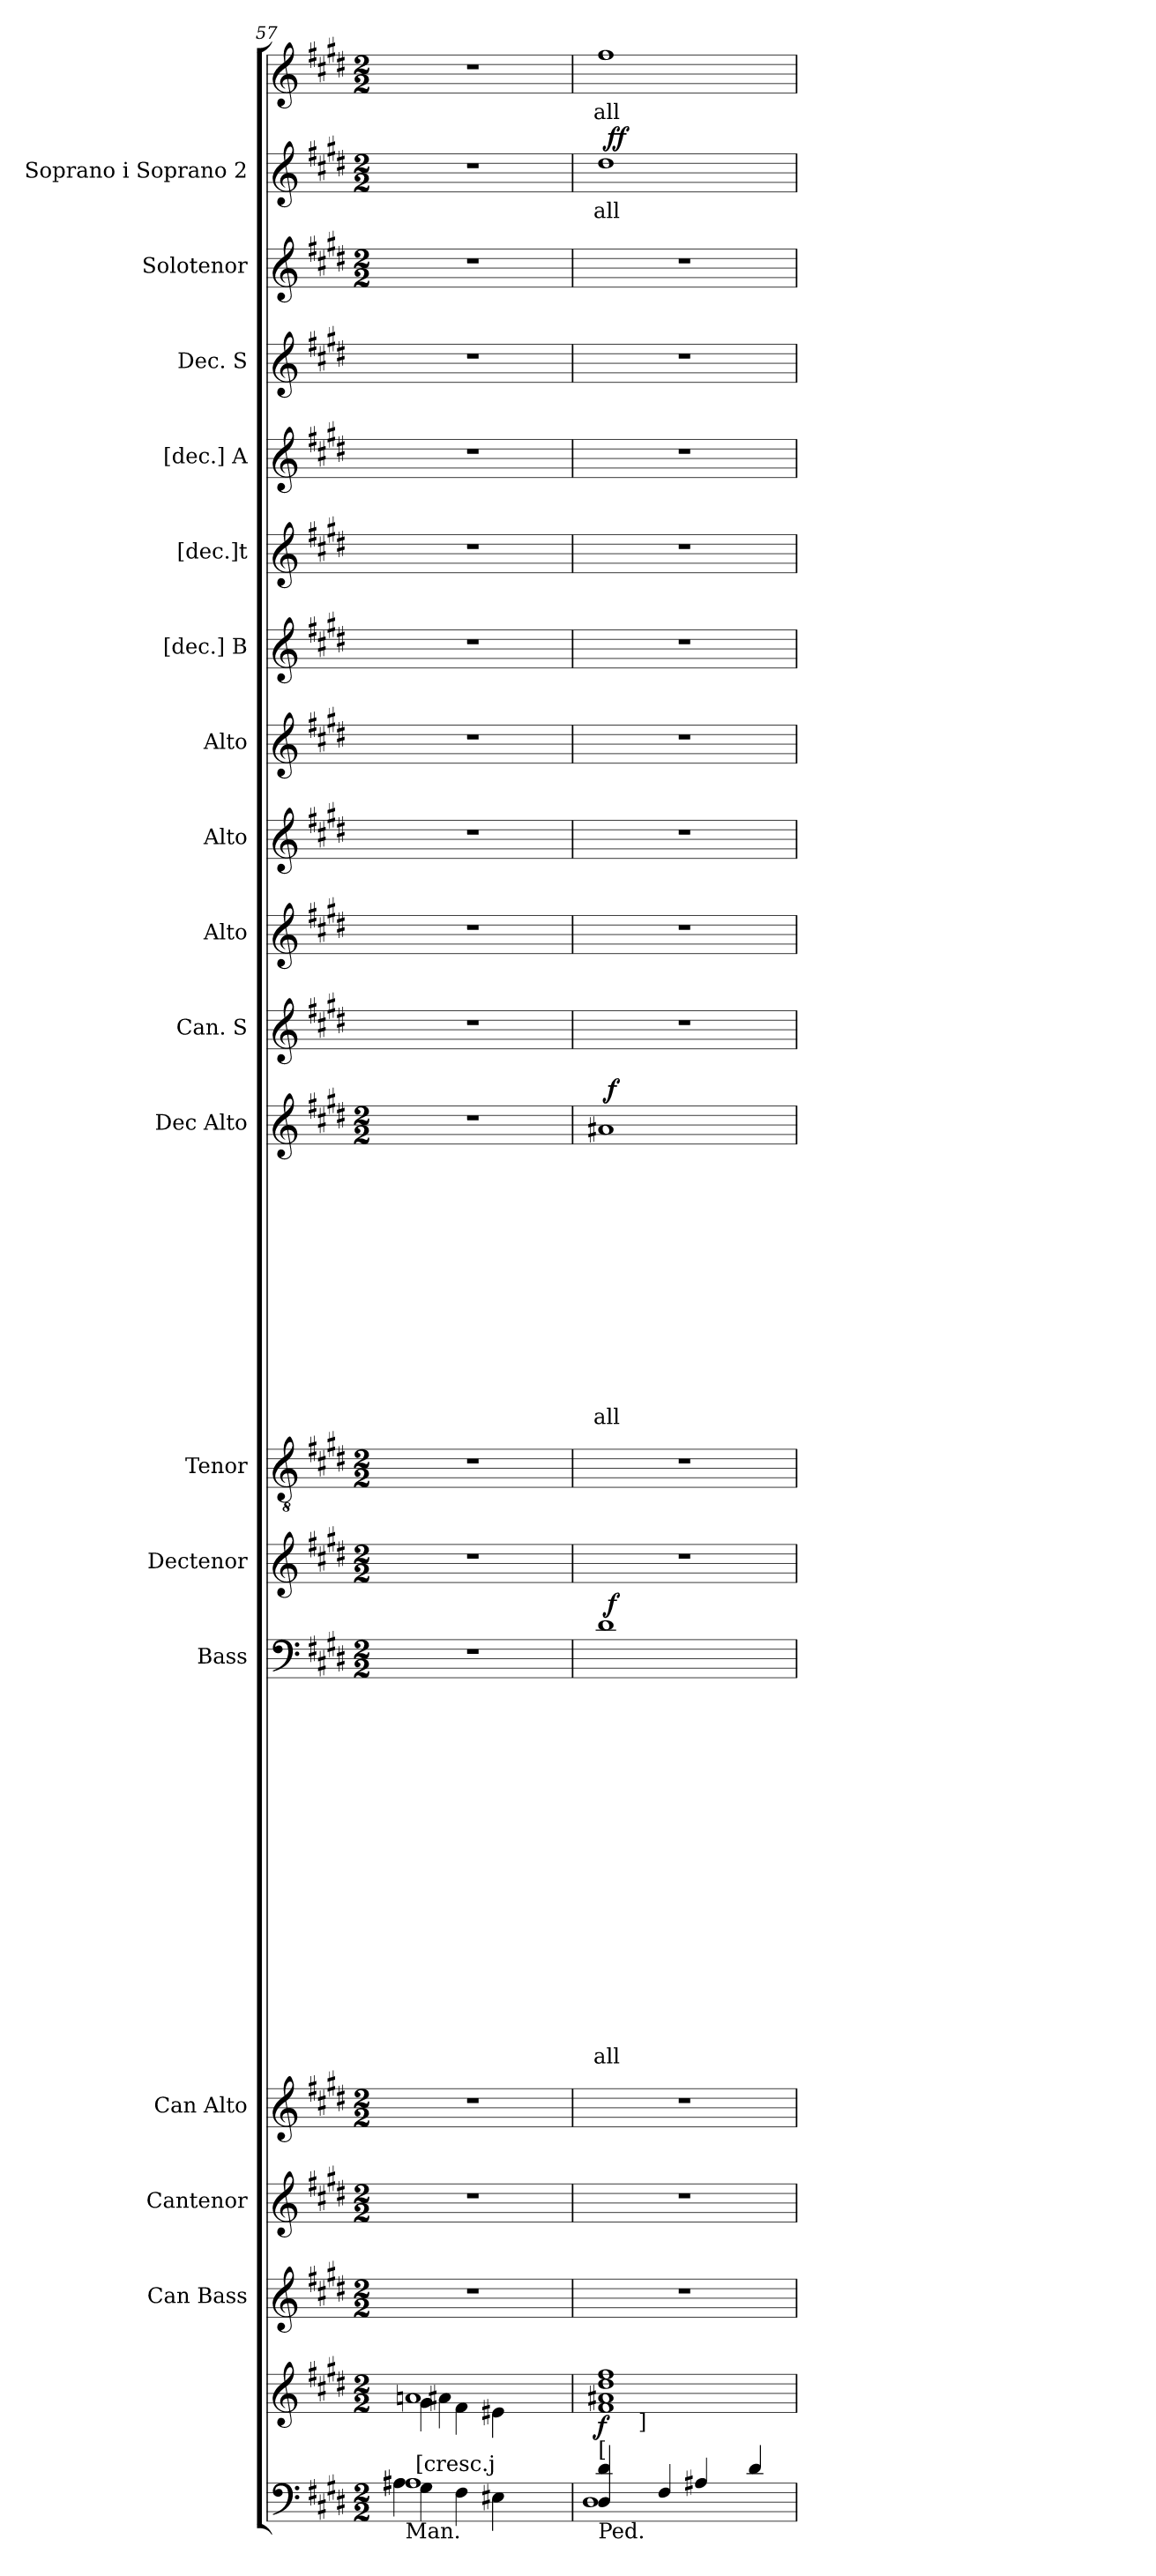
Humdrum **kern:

**kern	**kern	**dynam	**kern	**kern	**kern	**kern	**text	**text	**text	**text	**text	**text	**text	**text	**text	**text	**text	**text	**text	**text	**text	**text	**text	**text	**dynam	**kern	**kern	**kern	**text	**text	**text	**text	**text	**text	**text	**text	**text	**text	**text	**text	**text	**dynam	**kern	**kern	**kern	**kern	**kern	**kern	**kern	**kern	**kern	**kern	**text	**kern	**text	**dynam
*part19	*part18	*part18	*part17	*part16	*part15	*part14	*part14	*part14	*part14	*part14	*part14	*part14	*part14	*part14	*part14	*part14	*part14	*part14	*part14	*part14	*part14	*part14	*part14	*part14	*part14	*part13	*part12	*part11	*part11	*part11	*part11	*part11	*part11	*part11	*part11	*part11	*part11	*part11	*part11	*part11	*part11	*part11	*part10	*part9	*part8	*part7	*part6	*part5	*part4	*part3	*part2	*part1	*part1	*part1	*part1	*part1
*staff20	*staff19	*staff19	*staff18	*staff17	*staff16	*staff15	*staff15	*staff15	*staff15	*staff15	*staff15	*staff15	*staff15	*staff15	*staff15	*staff15	*staff15	*staff15	*staff15	*staff15	*staff15	*staff15	*staff15	*staff15	*staff15	*staff14	*staff13	*staff12	*staff12	*staff12	*staff12	*staff12	*staff12	*staff12	*staff12	*staff12	*staff12	*staff12	*staff12	*staff12	*staff12	*staff12	*staff11	*staff10	*staff9	*staff8	*staff7	*staff6	*staff5	*staff4	*staff3	*staff2	*staff2	*staff1	*staff1	*staff1/2
*	*	*	*I"Can Bass	*I"Cantenor	*I"Can Alto	*I"Bass	*	*	*	*	*	*	*	*	*	*	*	*	*	*	*	*	*	*	*	*I"Dectenor	*I"Tenor	*I"Dec Alto	*	*	*	*	*	*	*	*	*	*	*	*	*	*	*I"Can. S	*I"Alto	*I"Alto	*I"Alto	*I"[dec.] B	*I"[dec.]t	*I"[dec.] A	*I"Dec. S	*I"Solotenor	*I"Soprano i Soprano 2	*	*	*	*
*	*	*	*	*	*I'Can Alto	*I'Bass	*	*	*	*	*	*	*	*	*	*	*	*	*	*	*	*	*	*	*	*I'Dectenor	*	*I'Dec Alto	*	*	*	*	*	*	*	*	*	*	*	*	*	*	*	*	*	*	*	*	*	*	*	*I'Si	*	*	*	*
*clefF4	*clefG2	*	*clefG2	*clefG2	*clefG2	*clefF4	*	*	*	*	*	*	*	*	*	*	*	*	*	*	*	*	*	*	*	*clefG2	*clefGv2	*clefG2	*	*	*	*	*	*	*	*	*	*	*	*	*	*	*clefG2	*clefG2	*clefG2	*clefG2	*clefG2	*clefG2	*clefG2	*clefG2	*clefG2	*clefG2	*	*clefG2	*	*
*k[f#c#g#d#]	*k[f#c#g#d#]	*	*k[f#c#g#d#]	*k[f#c#g#d#]	*k[f#c#g#d#]	*k[f#c#g#d#]	*	*	*	*	*	*	*	*	*	*	*	*	*	*	*	*	*	*	*	*k[f#c#g#d#]	*k[f#c#g#d#]	*k[f#c#g#d#]	*	*	*	*	*	*	*	*	*	*	*	*	*	*	*k[f#c#g#d#]	*k[f#c#g#d#]	*k[f#c#g#d#]	*k[f#c#g#d#]	*k[f#c#g#d#]	*k[f#c#g#d#]	*k[f#c#g#d#]	*k[f#c#g#d#]	*k[f#c#g#d#]	*k[f#c#g#d#]	*	*k[f#c#g#d#]	*	*
*E:	*E:	*	*E:	*E:	*E:	*E:	*	*	*	*	*	*	*	*	*	*	*	*	*	*	*	*	*	*	*	*E:	*E:	*E:	*	*	*	*	*	*	*	*	*	*	*	*	*	*	*E:	*E:	*E:	*E:	*E:	*E:	*E:	*E:	*E:	*E:	*	*E:	*	*
*M2/2	*M2/2	*	*M2/2	*M2/2	*M2/2	*M2/2	*	*	*	*	*	*	*	*	*	*	*	*	*	*	*	*	*	*	*	*M2/2	*M2/2	*M2/2	*	*	*	*	*	*	*	*	*	*	*	*	*	*	*	*	*	*	*	*	*	*	*M2/2	*M2/2	*	*M2/2	*	*
=57	=57	=57	=57	=57	=57	=57	=57	=57	=57	=57	=57	=57	=57	=57	=57	=57	=57	=57	=57	=57	=57	=57	=57	=57	=57	=57	=57	=57	=57	=57	=57	=57	=57	=57	=57	=57	=57	=57	=57	=57	=57	=57	=57	=57	=57	=57	=57	=57	=57	=57	=57	=57	=57	=57	=57	=57
*^	*^	*	*	*	*	*	*	*	*	*	*	*	*	*	*	*	*	*	*	*	*	*	*	*	*	*	*	*	*	*	*	*	*	*	*	*	*	*	*	*	*	*	*	*	*	*	*	*	*	*	*	*	*	*	*	*
*	*^	*	*^	*	*	*	*	*	*	*	*	*	*	*	*	*	*	*	*	*	*	*	*	*	*	*	*	*	*	*	*	*	*	*	*	*	*	*	*	*	*	*	*	*	*	*	*	*	*	*	*	*	*	*	*	*	*	*
!LO:TX:b:t=Man.	!	!	!	!	!	!	!	!	!	!	!	!	!	!	!	!	!	!	!	!	!	!	!	!	!	!	!	!	!	!	!	!	!	!	!	!	!	!	!	!	!	!	!	!	!	!	!	!	!	!	!	!	!	!	!	!	!	!	!	!
*	*	*^	*	*	*	*	*	*	*	*	*	*	*	*	*	*	*	*	*	*	*	*	*	*	*	*	*	*	*	*	*	*	*	*	*	*	*	*	*	*	*	*	*	*	*	*	*	*	*	*	*	*	*	*	*	*	*	*	*	*
1A#	4A#X\	4G#\	32ryy	1an	4a#X\	4g#\	.	1r	1r	1r	1r	.	.	.	.	.	.	.	.	.	.	.	.	.	.	.	.	.	.	.	1r	1r	1r	.	.	.	.	.	.	.	.	.	.	.	.	.	.	1r	1r	1r	1r	1r	1r	1r	1r	1r	1r	.	1r	.	.
!	!	!	!LO:TX:a:t=[cresc.j	!	!	!	!	!	!	!	!	!	!	!	!	!	!	!	!	!	!	!	!	!	!	!	!	!	!	!	!	!	!	!	!	!	!	!	!	!	!	!	!	!	!	!	!	!	!	!	!	!	!	!	!	!	!	!	!	!	!
.	.	.	2ryy	.	.	.	.	.	.	.	.	.	.	.	.	.	.	.	.	.	.	.	.	.	.	.	.	.	.	.	.	.	.	.	.	.	.	.	.	.	.	.	.	.	.	.	.	.	.	.	.	.	.	.	.	.	.	.	.	.	.
.	4F#\	2.ryy	.	.	4f#\	2.ryy	.	.	.	.	.	.	.	.	.	.	.	.	.	.	.	.	.	.	.	.	.	.	.	.	.	.	.	.	.	.	.	.	.	.	.	.	.	.	.	.	.	.	.	.	.	.	.	.	.	.	.	.	.	.	.
.	4E#X\	.	.	.	4e#X\	.	.	.	.	.	.	.	.	.	.	.	.	.	.	.	.	.	.	.	.	.	.	.	.	.	.	.	.	.	.	.	.	.	.	.	.	.	.	.	.	.	.	.	.	.	.	.	.	.	.	.	.	.	.	.	.
.	.	.	4...ryy	.	.	.	.	.	.	.	.	.	.	.	.	.	.	.	.	.	.	.	.	.	.	.	.	.	.	.	.	.	.	.	.	.	.	.	.	.	.	.	.	.	.	.	.	.	.	.	.	.	.	.	.	.	.	.	.	.	.
.	4ryy	.	.	.	4ryy	.	.	.	.	.	.	.	.	.	.	.	.	.	.	.	.	.	.	.	.	.	.	.	.	.	.	.	.	.	.	.	.	.	.	.	.	.	.	.	.	.	.	.	.	.	.	.	.	.	.	.	.	.	.	.	.
*	*	*	*	*	*v	*v	*	*	*	*	*	*	*	*	*	*	*	*	*	*	*	*	*	*	*	*	*	*	*	*	*	*	*	*	*	*	*	*	*	*	*	*	*	*	*	*	*	*	*	*	*	*	*	*	*	*	*	*	*	*	*
=58	=58	=58	=58	=58	=58	=58	=58	=58	=58	=58	=58	=58	=58	=58	=58	=58	=58	=58	=58	=58	=58	=58	=58	=58	=58	=58	=58	=58	=58	=58	=58	=58	=58	=58	=58	=58	=58	=58	=58	=58	=58	=58	=58	=58	=58	=58	=58	=58	=58	=58	=58	=58	=58	=58	=58	=58	=58	=58	=58	=58
!	!	!	!	!LO:TX:b:t=[	!	!	!	!	!	!	!	!	!	!	!	!	!	!	!	!	!	!	!	!	!	!	!	!	!	!	!	!	!	!	!	!	!	!	!	!	!	!	!	!	!	!	!	!	!	!	!	!	!	!	!	!	!	!	!	!
!LO:TX:b:t=Ped.	!	!	!	!	!	!	!	!	!	!	!	!	!	!	!	!	!	!	!	!	!	!	!	!	!	!	!	!	!	!	!	!	!	!	!	!	!	!	!	!	!	!	!	!	!	!	!	!	!	!	!	!	!	!	!	!	!	!	!	!
!	!	!	!	!	!	!LO:DY:b	!	!	!	!	!	!	!	!	!	!	!	!	!	!	!	!	!	!	!	!	!	!LO:LY:b	!	!	!	!	!	!	!	!	!	!	!	!	!	!	!	!	!LO:LY:b	!	!	!	!	!	!	!	!	!	!	!	!LO:LY:b	!	!LO:LY:b	!
*	*v	*v	*v	*	*	*	*	*	*	*^	*	*	*	*	*	*	*	*	*	*	*	*	*	*	*	*	*	*	*	*	*	*^	*	*	*	*	*	*	*	*	*	*	*	*	*	*	*	*	*	*	*	*	*	*	*	*^	*	*^	*	*
4D#/ 4d#/	1D#	1f# 1a#X 1dd# 1ff#	8ryy	f	1r	1r	1r	1d#	32ryy	.	.	.	.	.	.	.	.	.	.	.	.	.	.	.	.	.	all	.	1r	1r	1a#X	32ryy	.	.	.	.	.	.	.	.	.	.	.	.	all	.	1r	1r	1r	1r	1r	1r	1r	1r	1r	1dd#	32ryy	all	1ff#	32ryy	all	.
!	!	!	!	!	!	!	!	!	!	!	!	!	!	!	!	!	!	!	!	!	!	!	!	!	!	!	!	!LO:DY:a	!	!	!	!	!	!	!	!	!	!	!	!	!	!	!	!	!	!LO:DY:a	!	!	!	!	!	!	!	!	!	!	!	!	!	!	!	!LO:DY:a=2
!	!	!	!	!	!	!	!	!	!	!	!	!	!	!	!	!	!	!	!	!	!	!	!	!	!	!	!	!	!	!	!	!	!	!	!	!	!	!	!	!	!	!	!	!	!	!	!	!	!	!	!	!	!	!	!	!	!	!	!	!	!	!LO:DY:n=1:a
.	.	.	.	.	.	.	.	.	2ryy	.	.	.	.	.	.	.	.	.	.	.	.	.	.	.	.	.	.	f	.	.	.	2ryy	.	.	.	.	.	.	.	.	.	.	.	.	.	f	.	.	.	.	.	.	.	.	.	.	2ryy	.	.	2ryy	.	f f
.	.	.	32ryy	.	.	.	.	.	.	.	.	.	.	.	.	.	.	.	.	.	.	.	.	.	.	.	.	.	.	.	.	.	.	.	.	.	.	.	.	.	.	.	.	.	.	.	.	.	.	.	.	.	.	.	.	.	.	.	.	.	.	.
!	!	!	!LO:TX:b:t=]	!	!	!	!	!	!	!	!	!	!	!	!	!	!	!	!	!	!	!	!	!	!	!	!	!	!	!	!	!	!	!	!	!	!	!	!	!	!	!	!	!	!	!	!	!	!	!	!	!	!	!	!	!	!	!	!	!	!	!
.	.	.	2ryy	.	.	.	.	.	.	.	.	.	.	.	.	.	.	.	.	.	.	.	.	.	.	.	.	.	.	.	.	.	.	.	.	.	.	.	.	.	.	.	.	.	.	.	.	.	.	.	.	.	.	.	.	.	.	.	.	.	.	.
4F#/	.	.	.	.	.	.	.	.	.	.	.	.	.	.	.	.	.	.	.	.	.	.	.	.	.	.	.	.	.	.	.	.	.	.	.	.	.	.	.	.	.	.	.	.	.	.	.	.	.	.	.	.	.	.	.	.	.	.	.	.	.	.
4A#X/	.	.	.	.	.	.	.	.	.	.	.	.	.	.	.	.	.	.	.	.	.	.	.	.	.	.	.	.	.	.	.	.	.	.	.	.	.	.	.	.	.	.	.	.	.	.	.	.	.	.	.	.	.	.	.	.	.	.	.	.	.	.
.	.	.	.	.	.	.	.	.	4...ryy	.	.	.	.	.	.	.	.	.	.	.	.	.	.	.	.	.	.	.	.	.	.	4...ryy	.	.	.	.	.	.	.	.	.	.	.	.	.	.	.	.	.	.	.	.	.	.	.	.	4...ryy	.	.	4...ryy	.	.
.	.	.	4ryy	.	.	.	.	.	.	.	.	.	.	.	.	.	.	.	.	.	.	.	.	.	.	.	.	.	.	.	.	.	.	.	.	.	.	.	.	.	.	.	.	.	.	.	.	.	.	.	.	.	.	.	.	.	.	.	.	.	.	.
4d#/	.	.	.	.	.	.	.	.	.	.	.	.	.	.	.	.	.	.	.	.	.	.	.	.	.	.	.	.	.	.	.	.	.	.	.	.	.	.	.	.	.	.	.	.	.	.	.	.	.	.	.	.	.	.	.	.	.	.	.	.	.	.
.	.	.	16.ryy	.	.	.	.	.	.	.	.	.	.	.	.	.	.	.	.	.	.	.	.	.	.	.	.	.	.	.	.	.	.	.	.	.	.	.	.	.	.	.	.	.	.	.	.	.	.	.	.	.	.	.	.	.	.	.	.	.	.	.
*v	*v	*	*	*	*	*	*	*v	*v	*	*	*	*	*	*	*	*	*	*	*	*	*	*	*	*	*	*	*	*	*	*v	*v	*	*	*	*	*	*	*	*	*	*	*	*	*	*	*	*	*	*	*	*	*	*	*	*v	*v	*	*v	*v	*	*
*	*v	*v	*	*	*	*	*	*	*	*	*	*	*	*	*	*	*	*	*	*	*	*	*	*	*	*	*	*	*	*	*	*	*	*	*	*	*	*	*	*	*	*	*	*	*	*	*	*	*	*	*	*	*	*	*	*	*
=	=	=	=	=	=	=	=	=	=	=	=	=	=	=	=	=	=	=	=	=	=	=	=	=	=	=	=	=	=	=	=	=	=	=	=	=	=	=	=	=	=	=	=	=	=	=	=	=	=	=	=	=	=	=	=	=
*-	*-	*-	*-	*-	*-	*-	*-	*-	*-	*-	*-	*-	*-	*-	*-	*-	*-	*-	*-	*-	*-	*-	*-	*-	*-	*-	*-	*-	*-	*-	*-	*-	*-	*-	*-	*-	*-	*-	*-	*-	*-	*-	*-	*-	*-	*-	*-	*-	*-	*-	*-	*-	*-	*-	*-	*-
